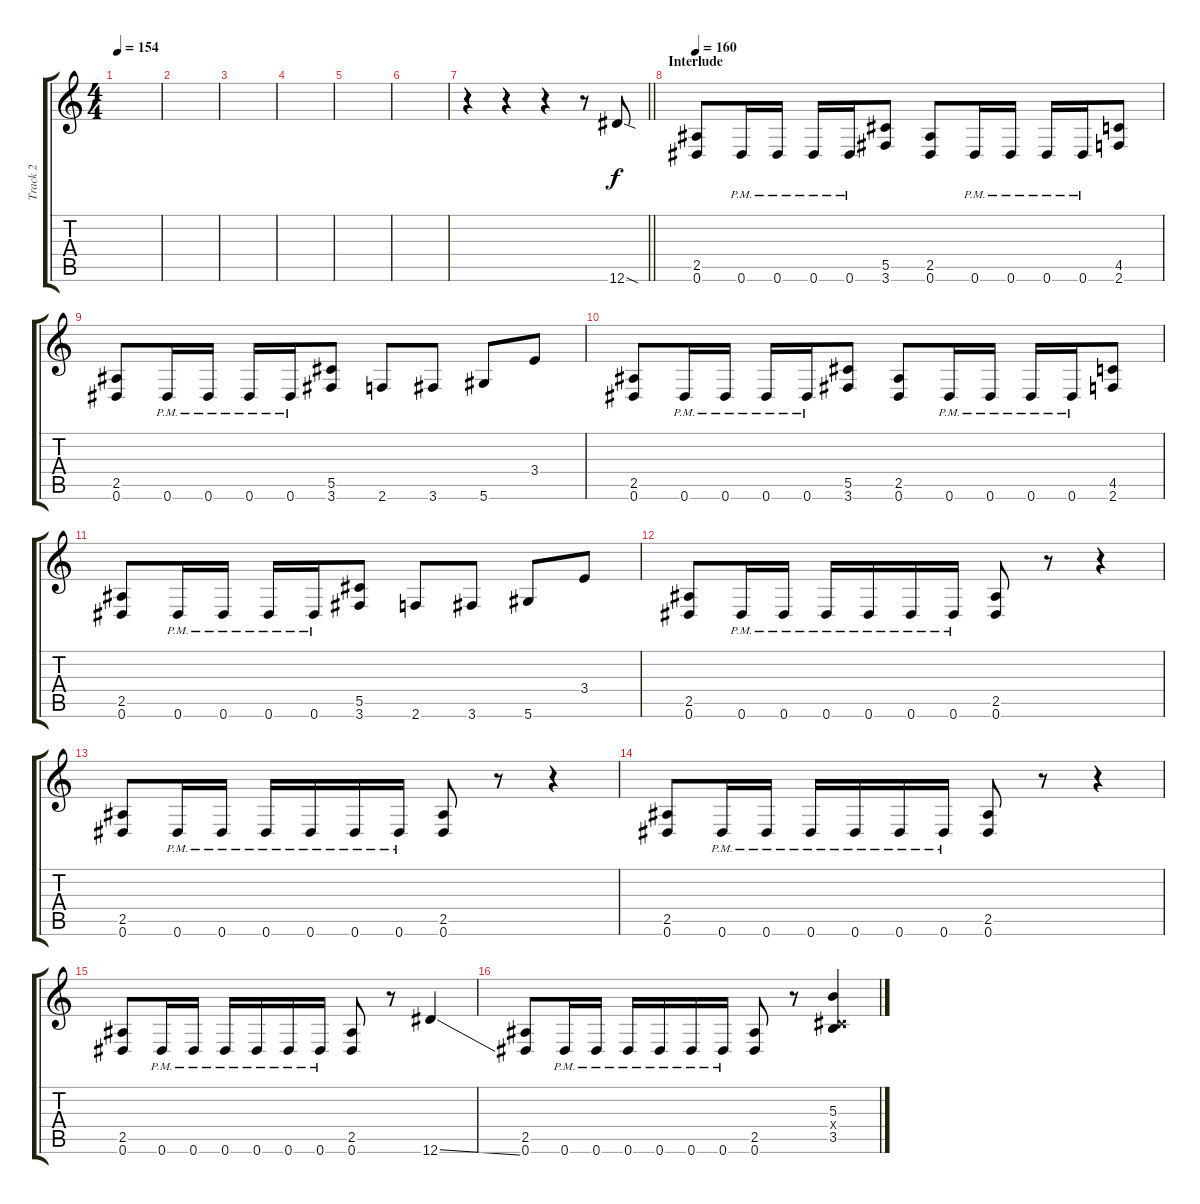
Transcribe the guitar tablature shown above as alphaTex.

\track ("Track 2" "Track 2") {instrument distortionguitar}
\staff {score tabs}
\tuning (Eb4 Bb3 Gb3 Db3 Ab2 Eb2) {hide}
\ts (4 4)
\tempo 154
\clef g2
\ks c
|
|
|
|
|
|
\barLineRight lightlight
r.4{volume 11} r.4 r.4 r.8 12.6{sod}.8 |
\section ("" "Interlude")
\tempo 160
(2.5 0.6).8 0.6{pm}.16 0.6{pm}.16 0.6{pm}.16 0.6{pm}.16 (5.5 3.6).8 (2.5 0.6).8 0.6{pm}.16 0.6{pm}.16 0.6{pm}.16 0.6{pm}.16 (4.5 2.6).8 |
(2.5 0.6).8 0.6{pm}.16 0.6{pm}.16 0.6{pm}.16 0.6{pm}.16 (5.5 3.6).8 2.6.8 3.6.8 5.6.8 3.4.8 |
(2.5 0.6).8 0.6{pm}.16 0.6{pm}.16 0.6{pm}.16 0.6{pm}.16 (5.5 3.6).8 (2.5 0.6).8 0.6{pm}.16 0.6{pm}.16 0.6{pm}.16 0.6{pm}.16 (4.5 2.6).8 |
(2.5 0.6).8 0.6{pm}.16 0.6{pm}.16 0.6{pm}.16 0.6{pm}.16 (5.5 3.6).8 2.6.8 3.6.8 5.6.8 3.4.8 |
(2.5 0.6).8 0.6{pm}.16 0.6{pm}.16 0.6{pm}.16 0.6{pm}.16 0.6{pm}.16 0.6{pm}.16 (2.5 0.6).8 r.8 r.4 |
(2.5 0.6).8 0.6{pm}.16 0.6{pm}.16 0.6{pm}.16 0.6{pm}.16 0.6{pm}.16 0.6{pm}.16 (2.5 0.6).8 r.8 r.4 |
(2.5 0.6).8 0.6{pm}.16 0.6{pm}.16 0.6{pm}.16 0.6{pm}.16 0.6{pm}.16 0.6{pm}.16 (2.5 0.6).8 r.8 r.4 |
(2.5 0.6).8 0.6{pm}.16 0.6{pm}.16 0.6{pm}.16 0.6{pm}.16 0.6{pm}.16 0.6{pm}.16 (2.5 0.6).8 r.8 12.6{ss}.4 |
(2.5 0.6).8 0.6{pm}.16 0.6{pm}.16 0.6{pm}.16 0.6{pm}.16 0.6{pm}.16 0.6{pm}.16 (2.5 0.6).8 r.8 (5.3 0.4{x} 3.5).4
